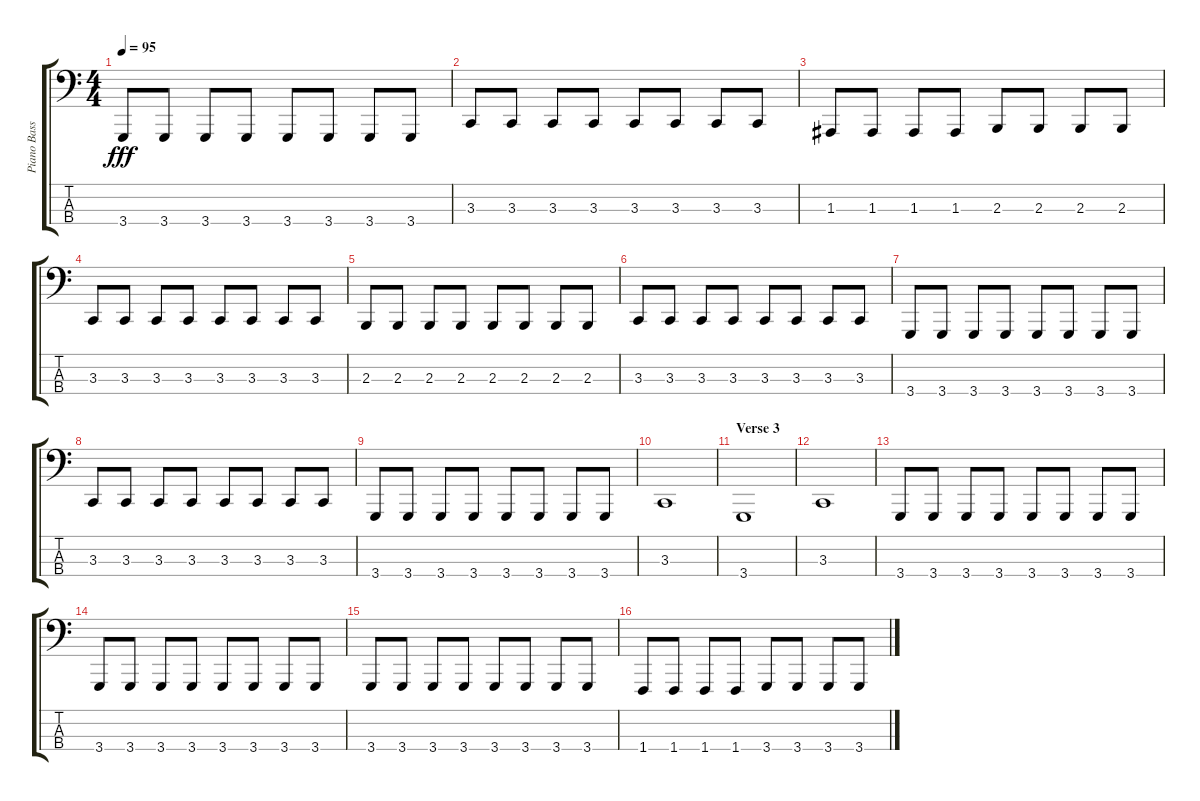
\track ("Piano Bass" "Piano Bass") {instrument acousticgrandpiano}
\staff {score tabs}
\tuning (G2 D2 A1 E1) {hide}
\ts (4 4)
\tempo 95
\clef f4
\ks c
3.4.8{dy fff} 3.4.8 3.4.8 3.4.8 3.4.8 3.4.8 3.4.8 3.4.8 |
3.3.8 3.3.8 3.3.8 3.3.8 3.3.8 3.3.8 3.3.8 3.3.8 |
1.3.8 1.3.8 1.3.8 1.3.8 2.3.8 2.3.8 2.3.8 2.3.8 |
3.3.8 3.3.8 3.3.8 3.3.8 3.3.8 3.3.8 3.3.8 3.3.8 |
2.3.8 2.3.8 2.3.8 2.3.8 2.3.8 2.3.8 2.3.8 2.3.8 |
3.3.8 3.3.8 3.3.8 3.3.8 3.3.8 3.3.8 3.3.8 3.3.8 |
3.4.8 3.4.8 3.4.8 3.4.8 3.4.8 3.4.8 3.4.8 3.4.8 |
3.3.8 3.3.8 3.3.8 3.3.8 3.3.8 3.3.8 3.3.8 3.3.8 |
3.4.8 3.4.8 3.4.8 3.4.8 3.4.8 3.4.8 3.4.8 3.4.8 |
3.3.1 |
\section ("" "Verse 3")
3.4.1 |
3.3.1 |
3.4.8 3.4.8 3.4.8 3.4.8 3.4.8 3.4.8 3.4.8 3.4.8 |
3.4.8 3.4.8 3.4.8 3.4.8 3.4.8 3.4.8 3.4.8 3.4.8 |
3.4.8 3.4.8 3.4.8 3.4.8 3.4.8 3.4.8 3.4.8 3.4.8 |
1.4.8 1.4.8 1.4.8 1.4.8 3.4.8 3.4.8 3.4.8 3.4.8
